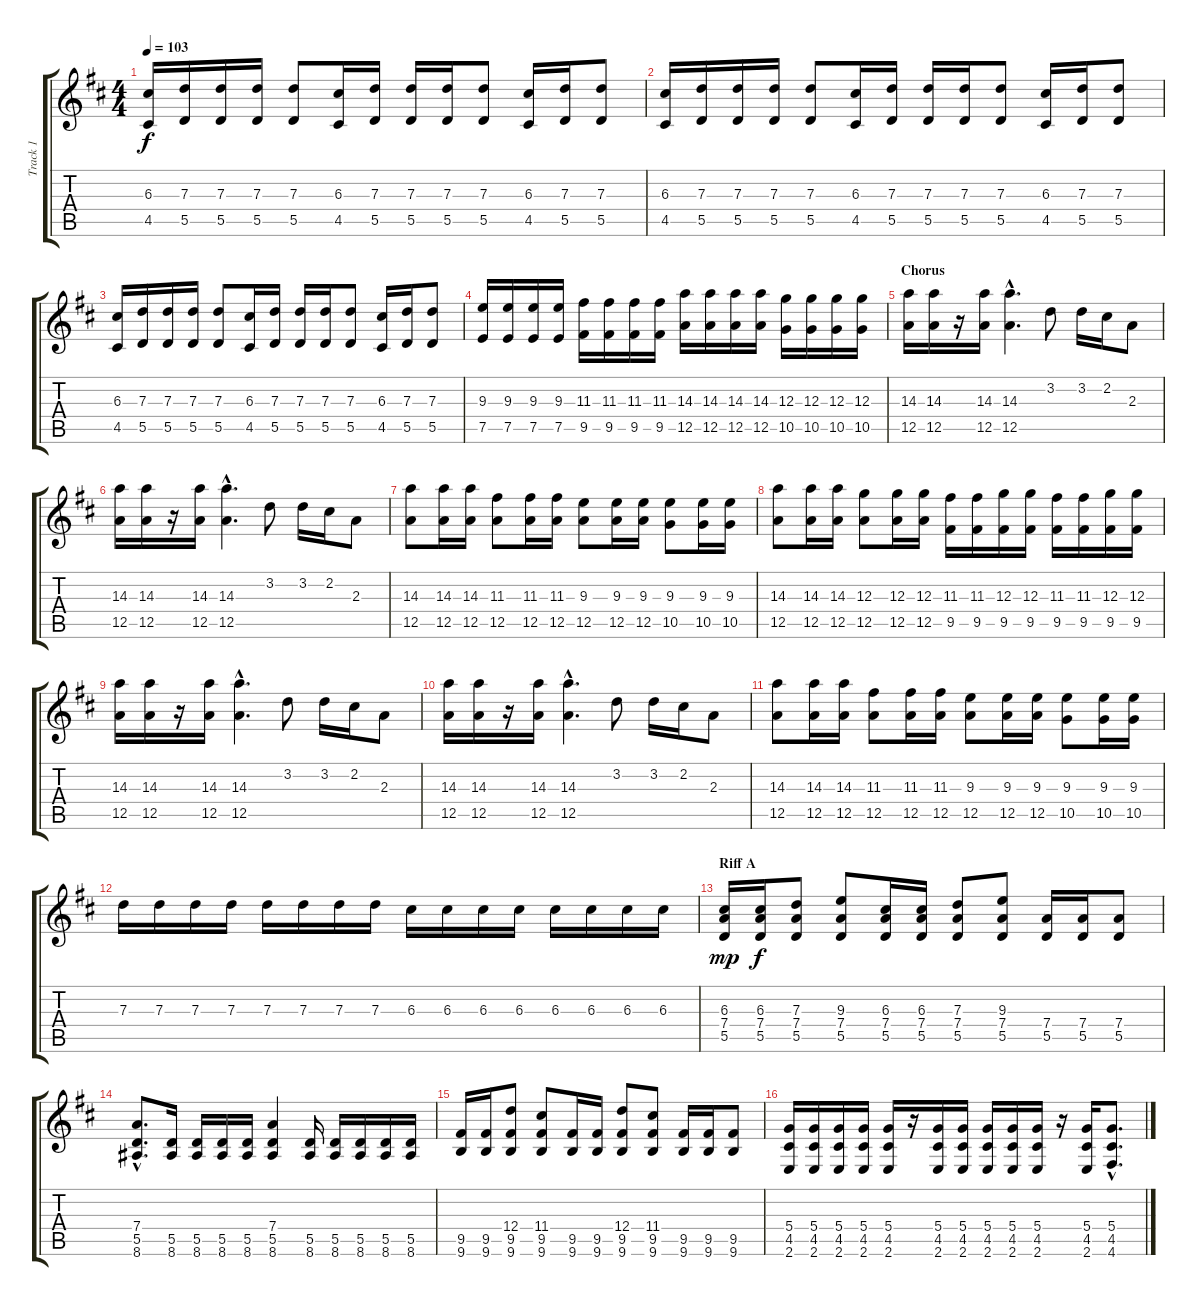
\track ("Track 1" "Track 1") {instrument distortionguitar}
\staff {score tabs}
\tuning (E4 B3 G3 D3 A2 D2) {hide}
\ts (4 4)
\tempo 103
\clef g2
\ks d
(6.3 4.5).16{dy f volume 9} (7.3 5.5).16 (7.3 5.5).16 (7.3 5.5).16 (7.3 5.5).8 (6.3 4.5).16 (7.3 5.5).16 (7.3 5.5).16 (7.3 5.5).16 (7.3 5.5).8 (6.3 4.5).16 (7.3 5.5).16 (7.3 5.5).8 |
(6.3 4.5).16 (7.3 5.5).16 (7.3 5.5).16 (7.3 5.5).16 (7.3 5.5).8 (6.3 4.5).16 (7.3 5.5).16 (7.3 5.5).16 (7.3 5.5).16 (7.3 5.5).8 (6.3 4.5).16 (7.3 5.5).16 (7.3 5.5).8 |
(6.3 4.5).16 (7.3 5.5).16 (7.3 5.5).16 (7.3 5.5).16 (7.3 5.5).8 (6.3 4.5).16 (7.3 5.5).16 (7.3 5.5).16 (7.3 5.5).16 (7.3 5.5).8 (6.3 4.5).16 (7.3 5.5).16 (7.3 5.5).8 |
(9.3 7.5).16 (9.3 7.5).16 (9.3 7.5).16 (9.3 7.5).16 (11.3 9.5).16 (11.3 9.5).16 (11.3 9.5).16 (11.3 9.5).16 (14.3 12.5).16 (14.3 12.5).16 (14.3 12.5).16 (14.3 12.5).16 (12.3 10.5).16 (12.3 10.5).16 (12.3 10.5).16 (12.3 10.5).16 |
\section ("" "Chorus")
(14.3 12.5).16 (14.3 12.5).16 r.16 (14.3 12.5).16 (14.3{hac} 12.5{hac}).4{d} 3.2.8 3.2.16 2.2.16 2.3.8 |
(14.3 12.5).16 (14.3 12.5).16 r.16 (14.3 12.5).16 (14.3{hac} 12.5{hac}).4{d} 3.2.8 3.2.16 2.2.16 2.3.8 |
(14.3 12.5).8 (14.3 12.5).16 (14.3 12.5).16 (11.3 12.5).8 (11.3 12.5).16 (11.3 12.5).16 (9.3 12.5).8 (9.3 12.5).16 (9.3 12.5).16 (9.3 10.5).8 (9.3 10.5).16 (9.3 10.5).16 |
(14.3 12.5).8 (14.3 12.5).16 (14.3 12.5).16 (12.3 12.5).8 (12.3 12.5).16 (12.3 12.5).16 (11.3 9.5).16 (11.3 9.5).16 (12.3 9.5).16 (12.3 9.5).16 (11.3 9.5).16 (11.3 9.5).16 (12.3 9.5).16 (12.3 9.5).16 |
(14.3 12.5).16 (14.3 12.5).16 r.16 (14.3 12.5).16 (14.3{hac} 12.5{hac}).4{d} 3.2.8 3.2.16 2.2.16 2.3.8 |
(14.3 12.5).16 (14.3 12.5).16 r.16 (14.3 12.5).16 (14.3{hac} 12.5{hac}).4{d} 3.2.8 3.2.16 2.2.16 2.3.8 |
(14.3 12.5).8 (14.3 12.5).16 (14.3 12.5).16 (11.3 12.5).8 (11.3 12.5).16 (11.3 12.5).16 (9.3 12.5).8 (9.3 12.5).16 (9.3 12.5).16 (9.3 10.5).8 (9.3 10.5).16 (9.3 10.5).16 |
7.3.16 7.3.16 7.3.16 7.3.16 7.3.16 7.3.16 7.3.16 7.3.16 6.3.16 6.3.16 6.3.16 6.3.16 6.3.16 6.3.16 6.3.16 6.3.16 |
\section ("" "Riff A")
(6.3 7.4 5.5).16{dy mp} (6.3 7.4 5.5).16{dy f} (7.3 7.4 5.5).8 (9.3 7.4 5.5).8 (6.3 7.4 5.5).16 (6.3 7.4 5.5).16 (7.3 7.4 5.5).8 (9.3 7.4 5.5).8 (7.4 5.5).16 (7.4 5.5).16 (7.4 5.5).8 |
(7.4{hac} 5.5{hac} 8.6{hac}).8{d} (5.5 8.6).16 (5.5 8.6).16 (5.5 8.6).16 (5.5 8.6).16 (7.4 5.5 8.6).4 (5.5 8.6).16 (5.5 8.6).16 (5.5 8.6).16 (5.5 8.6).16 (5.5 8.6).16 |
(9.5 9.6).16 (9.5 9.6).16 (12.4 9.5 9.6).8 (11.4 9.5 9.6).8 (9.5 9.6).16 (9.5 9.6).16 (12.4 9.5 9.6).8 (11.4 9.5 9.6).8 (9.5 9.6).16 (9.5 9.6).16 (9.5 9.6).8 |
(5.4 4.5 2.6).16 (5.4 4.5 2.6).16 (5.4 4.5 2.6).16 (5.4 4.5 2.6).16 (5.4 4.5 2.6).16 r.16 (5.4 4.5 2.6).16 (5.4 4.5 2.6).16 (5.4 4.5 2.6).16 (5.4 4.5 2.6).16 (5.4 4.5 2.6).16 r.16 (5.4 4.5 2.6).16 (5.4{hac} 4.5{hac} 4.6{hac}).8{d}
